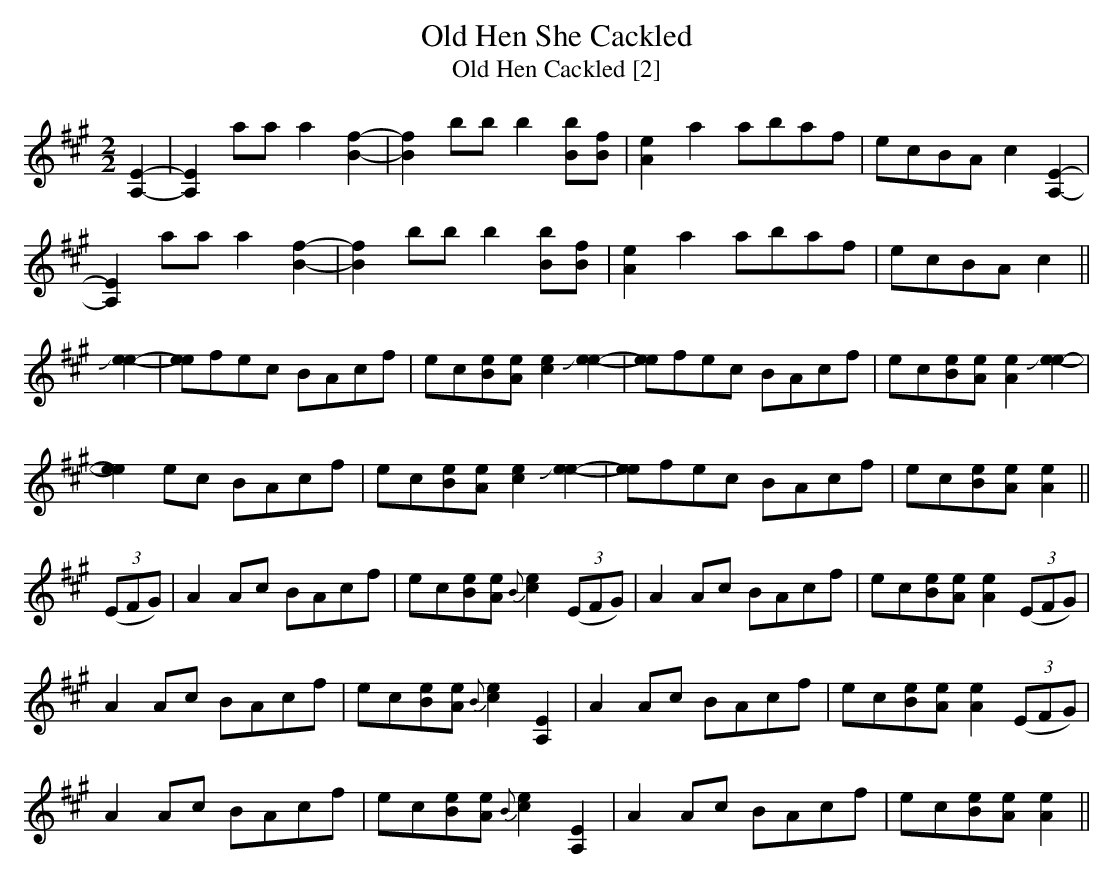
X:1
T:Old Hen She Cackled
T:Old Hen Cackled [2]
M:2/2
L:1/8
K:A
[A,2E2]-|[A,2E2]aa a2[B2f2]-|[B2f2]bb b2[Bb][Bf]|[A2e2]a2 abaf|ecBA c2[A,2E2]-|
[A,2E2]aa a2[B2f2]-|[B2f2]bb b2[Bb][Bf]|[A2e2]a2 abaf|ecBA c2 ||
+slide+[e2e2]-|[ee]fec BAcf|ec[Be][Ae] [c2e2]+slide+[e2e2]-|[ee]fec BAcf|ec[Be][Ae] [A2e2]+slide+[e2e2]-|
[e2e2]ec BAcf|ec[Be][Ae] [c2e2]+slide+[e2e2]-|[ee]fec BAcf|ec[Be][Ae] [A2e2]||
((3EFG)|A2Ac BAcf|ec[Be][Ae] {B}[c2e2]((3EFG)|A2Ac BAcf|ec[Be][Ae] [A2e2] ((3EFG)|
A2Ac BAcf|ec[Be][Ae] {B}[c2e2][A,2E2]|A2Ac BAcf|ec[Be][Ae] [A2e2]((3EFG)|
A2Ac BAcf|ec[Be][Ae] {B}[c2e2][A,2E2]|A2Ac BAcf|ec[Be][Ae] [A2e2]||
